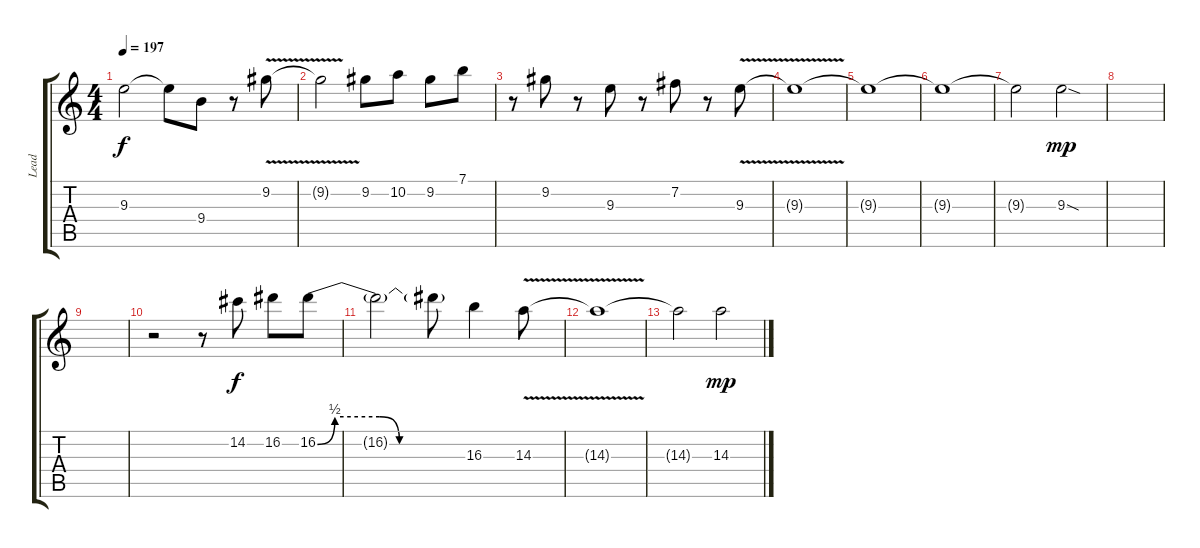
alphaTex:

\track ("Lead" "Lead") {instrument overdrivenguitar}
\staff {score tabs}
\tuning (E4 B3 G3 D3 A2 E2) {hide}
\ts (4 4)
\tempo 197
\clef g2
\ks c
9.3{t}.2{dy f} 9.3{t}.8 9.4.8 r.8 9.2{v}.8 |
9.2{t}.2 9.2.8 10.2.8 9.2.8 7.1.8 |
r.8 9.2.8 r.8 9.3.8 r.8 7.2.8 r.8 9.3{v}.8 |
\section ("" "")
9.3{t}.1 |
9.3{t}.1 |
9.3{t}.1 |
9.3{t}.2 9.3{sod}.2{dy mp} |
|
|
r.2 r.8 14.2.8{dy f} 16.2.8 16.2{be (custom 0 0 7 2 25 2 33 0 60 0)}.8 |
\section ("" "")
16.2{t}.2 16.2{t}.8 16.3.4 14.3{v}.8 |
14.3{t}.1 |
14.3{t}.2 14.3.2{dy mp}
